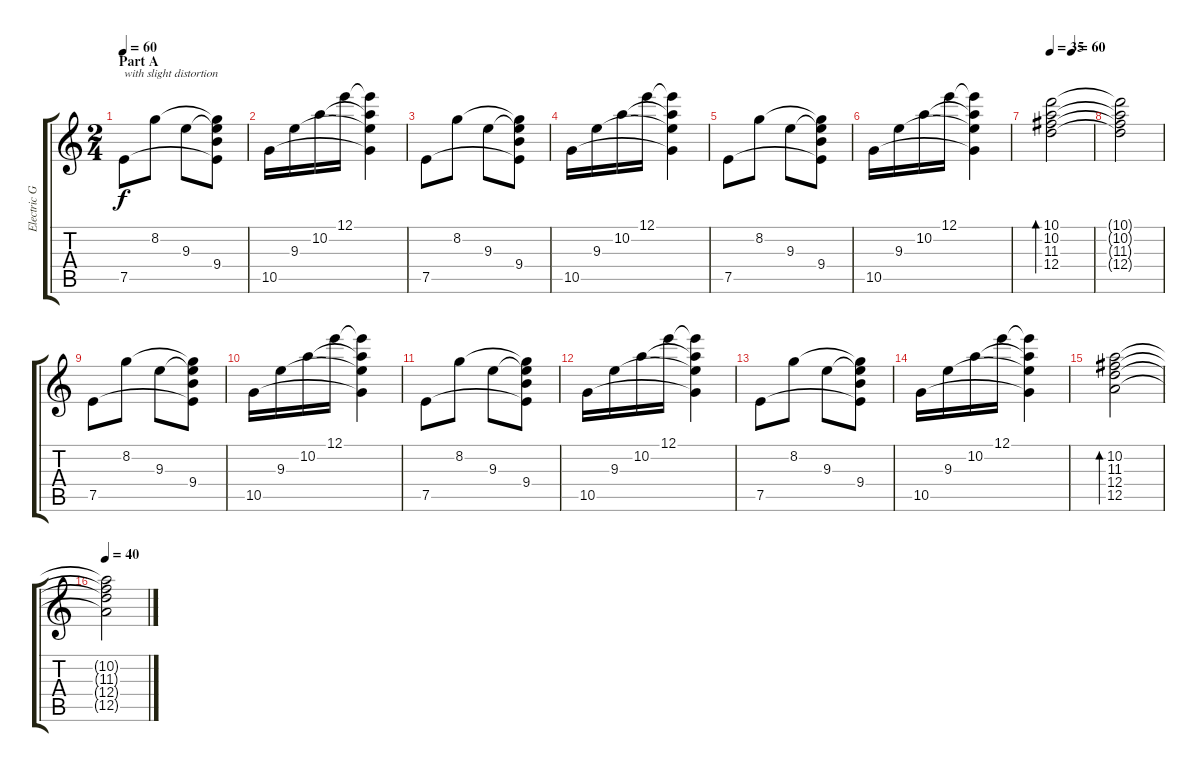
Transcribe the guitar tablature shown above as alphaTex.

\track ("Electric Guitar (2)" "Electric G") {instrument electricguitarjazz}
\staff {score tabs}
\tuning (E4 B3 G3 D3 A2 E2) {hide}
\ts (2 4)
\section ("" "Part A")
\tempo 60
\clef g2
\ks c
7.5.8{txt "with slight distortion" dy f instrument electricguitarjazz} 8.2.8 9.3.8 (8.2{t} 9.3{t} 9.4 7.5{t}).8 |
10.5.16 9.3.16 10.2.16 12.1.16 (12.1{t} 10.2{t} 9.3{t} 10.5{t}).4 |
7.5.8 8.2.8 9.3.8 (8.2{t} 9.3{t} 9.4 7.5{t}).8 |
10.5.16 9.3.16 10.2.16 12.1.16 (12.1{t} 10.2{t} 9.3{t} 10.5{t}).4 |
7.5.8 8.2.8 9.3.8 (8.2{t} 9.3{t} 9.4 7.5{t}).8 |
10.5.16 9.3.16 10.2.16 12.1.16 (12.1{t} 10.2{t} 9.3{t} 10.5{t}).4 |
\tempo 35
\tempo (60 0.5)
(10.1 10.2 11.3 12.4).2{bd 60} |
(10.1{t} 10.2{t} 11.3{t} 12.4{t}).2 |
7.5.8 8.2.8 9.3.8 (8.2{t} 9.3{t} 9.4 7.5{t}).8 |
10.5.16 9.3.16 10.2.16 12.1.16 (12.1{t} 10.2{t} 9.3{t} 10.5{t}).4 |
7.5.8 8.2.8 9.3.8 (8.2{t} 9.3{t} 9.4 7.5{t}).8 |
10.5.16 9.3.16 10.2.16 12.1.16 (12.1{t} 10.2{t} 9.3{t} 10.5{t}).4 |
7.5.8 8.2.8 9.3.8 (8.2{t} 9.3{t} 9.4 7.5{t}).8 |
10.5.16 9.3.16 10.2.16 12.1.16 (12.1{t} 10.2{t} 9.3{t} 10.5{t}).4 |
(10.2 11.3 12.4 12.5).2{bd 60} |
\tempo 40
(10.2{t} 11.3{t} 12.4{t} 12.5{t}).2
